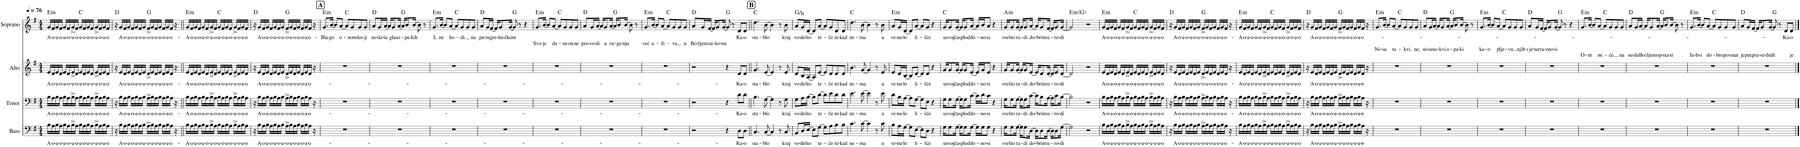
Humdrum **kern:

**kern	**text	**kern	**text	**kern	**text	**kern	**text	**text	**text	**text	**harte
*part4	*part4	*part3	*part3	*part2	*part2	*part1	*part1	*part1	*part1	*part1	*part1
*staff4	*staff4	*staff3	*staff3	*staff2	*staff2	*staff1	*staff1	*staff1	*staff1	*staff1	*
*I"Bass	*	*I"Tenor	*	*I"Alto	*	*I"Soprano	*	*	*	*	*
*I'B.	*	*I'T.	*	*I'A.	*	*I'S.	*	*	*	*	*
*clefF4	*	*clefF4	*	*clefG2	*	*clefG2	*	*	*	*	*
*k[f#]	*	*k[f#]	*	*k[f#]	*	*k[f#]	*	*	*	*	*
*M4/4	*	*M4/4	*	*M4/4	*	*M4/4	*	*	*	*	*
*MM76	*	*MM76	*	*MM76	*	*MM76	*	*	*	*	*
=1	=1	=1	=1	=1	=1	=1	=1	=1	=1	=1	=1
!	!LO:LY:b	!	!LO:LY:b	!	!LO:LY:b	!	!LO:LY:b	!	!	!	!LO:H:kt=m
16B\LL	A-	16B\LL	A-	16e/LL	A-	16g/LL	A-	.	.	.	E:min
!	!LO:LY:b	!	!LO:LY:b	!	!LO:LY:b	!	!LO:LY:b	!	!	!	!
16A\	-o-	16A\	-o-	16d/	-o-	16f#/	-o-	.	.	.	.
!	!LO:LY:b	!	!LO:LY:b	!	!LO:LY:b	!	!LO:LY:b	!	!	!	!
16B\	-a-	16B\	-a-	16e/	-a-	16g/	-a-	.	.	.	.
!	!LO:LY:b	!	!LO:LY:b	!	!LO:LY:b	!	!LO:LY:b	!	!	!	!
16A\JJ	-o-	16A\JJ	-o-	16d/JJ	-o-	16f#/JJ	-o-	.	.	.	.
!	!LO:LY:b	!	!LO:LY:b	!	!LO:LY:b	!	!LO:LY:b	!	!	!	!
16B\LL	-a-	16B\LL	-a-	16e/LL	-a-	16g/LL	-a-	.	.	.	.
!	!LO:LY:b	!	!LO:LY:b	!	!LO:LY:b	!	!LO:LY:b	!	!	!	!
16A\	-o-	16A\	-o-	16d/	-o-	16f#/	-o-	.	.	.	.
!	!LO:LY:b	!	!LO:LY:b	!	!LO:LY:b	!	!LO:LY:b	!	!	!	!
16B^\	-a-	16B^\	-a-	16e^/	-a-	16g^/	-a-	.	.	.	.
!	!LO:LY:b	!	!LO:LY:b	!	!LO:LY:b	!	!LO:LY:b	!	!	!	!
16A\JJ	-o-	16A\JJ	-o-	16d/JJ	-o-	16f#/JJ	-o-	.	.	.	.
!	!LO:LY:b	!	!LO:LY:b	!	!LO:LY:b	!	!LO:LY:b	!	!	!	!
16B\LL	-a-	16B\LL	-a-	16e/LL	-a-	16g/LL	-a-	.	.	.	C:maj
!	!LO:LY:b	!	!LO:LY:b	!	!LO:LY:b	!	!LO:LY:b	!	!	!	!
16A\	-o-	16A\	-o-	16d/	-o-	16f#/	-o-	.	.	.	.
!	!LO:LY:b	!	!LO:LY:b	!	!LO:LY:b	!	!LO:LY:b	!	!	!	!
16B\	-a-	16B\	-a-	16e/	-a-	16g/	-a-	.	.	.	.
!	!LO:LY:b	!	!LO:LY:b	!	!LO:LY:b	!	!LO:LY:b	!	!	!	!
16A\JJ	-o-	16A\JJ	-o-	16d/JJ	-o-	16f#/JJ	-o-	.	.	.	.
!	!LO:LY:b	!	!LO:LY:b	!	!LO:LY:b	!	!LO:LY:b	!	!	!	!
16B^\LL	-a-	16B^\LL	-a-	16e^/LL	-a-	16g^/LL	-a-	.	.	.	.
!	!LO:LY:b	!	!LO:LY:b	!	!LO:LY:b	!	!LO:LY:b	!	!	!	!
16A\	-o-	16A\	-o-	16d/	-o-	16f#/	-o-	.	.	.	.
!	!LO:LY:b	!	!LO:LY:b	!	!LO:LY:b	!	!LO:LY:b	!	!	!	!
16B\	-a-	16B\	-a-	16e/	-a-	16g/	-a-	.	.	.	.
!	!LO:LY:b	!	!LO:LY:b	!	!LO:LY:b	!	!LO:LY:b	!	!	!	!
16A\JJ	-o	16A\JJ	-o	16d/JJ	-o	16f#/JJ	-o	.	.	.	.
=2	=2	=2	=2	=2	=2	=2	=2	=2	=2	=2	=2
16r	.	16r	.	16r	.	16r	.	.	.	.	D:maj
!	!LO:LY:b	!	!LO:LY:b	!	!LO:LY:b	!	!LO:LY:b	!	!	!	!
16B\LL	A-	16B\LL	A-	16e/LL	A-	16g/LL	A-	.	.	.	.
!	!LO:LY:b	!	!LO:LY:b	!	!LO:LY:b	!	!LO:LY:b	!	!	!	!
16A\	-o-	16A\	-o-	16d/	-o-	16f#/	-o-	.	.	.	.
!	!LO:LY:b	!	!LO:LY:b	!	!LO:LY:b	!	!LO:LY:b	!	!	!	!
16B\JJ	-a-	16B\JJ	-a-	16e/JJ	-a-	16g/JJ	-a-	.	.	.	.
!	!LO:LY:b	!	!LO:LY:b	!	!LO:LY:b	!	!LO:LY:b	!	!	!	!
16A\LL	-o-	16A\LL	-o-	16d/LL	-o-	16f#/LL	-o-	.	.	.	.
!	!LO:LY:b	!	!LO:LY:b	!	!LO:LY:b	!	!LO:LY:b	!	!	!	!
16B\	-a-	16B\	-a-	16e/	-a-	16g/	-a-	.	.	.	.
!	!LO:LY:b	!	!LO:LY:b	!	!LO:LY:b	!	!LO:LY:b	!	!	!	!
16A\	-o-	16A\	-o-	16d/	-o-	16f#/	-o-	.	.	.	.
!	!LO:LY:b	!	!LO:LY:b	!	!LO:LY:b	!	!LO:LY:b	!	!	!	!
16B\JJ	-a-	16B\JJ	-a-	16e/JJ	-a-	16g/JJ	-a-	.	.	.	.
!	!LO:LY:b	!	!LO:LY:b	!	!LO:LY:b	!	!LO:LY:b	!	!	!	!
16A^\LL	-o-	16A^\LL	-o-	16d^/LL	-o-	16f#^/LL	-o-	.	.	.	G:maj
!	!LO:LY:b	!	!LO:LY:b	!	!LO:LY:b	!	!LO:LY:b	!	!	!	!
16B\	-a-	16B\	-a-	16e/	-a-	16g/	-a-	.	.	.	.
!	!LO:LY:b	!	!LO:LY:b	!	!LO:LY:b	!	!LO:LY:b	!	!	!	!
16A\	-o-	16A\	-o-	16d/	-o-	16f#/	-o-	.	.	.	.
!	!LO:LY:b	!	!LO:LY:b	!	!LO:LY:b	!	!LO:LY:b	!	!	!	!
16B\JJ	-a-	16B\JJ	-a-	16e/JJ	-a-	16g/JJ	-a-	.	.	.	.
!	!LO:LY:b	!	!LO:LY:b	!	!LO:LY:b	!	!LO:LY:b	!	!	!	!
16A\LL	-o-	16A\LL	-o-	16d/LL	-o-	16f#/LL	-o-	.	.	.	.
!	!LO:LY:b	!	!LO:LY:b	!	!LO:LY:b	!	!LO:LY:b	!	!	!	!
16B\	-a-	16B\	-a-	16e/	-a-	16g/	-a-	.	.	.	.
!	!LO:LY:b	!	!LO:LY:b	!	!LO:LY:b	!	!LO:LY:b	!	!	!	!
16A\JJ	-o-	16A\JJ	-o-	16d/JJ	-o-	16f#/JJ	-o-	.	.	.	.
16r	.	16r	.	16r	.	16r	.	.	.	.	.
=3||	=3||	=3||	=3||	=3||	=3||	=3||	=3||	=3||	=3||	=3||	=3||
!	!LO:LY:b	!	!LO:LY:b	!	!LO:LY:b	!	!LO:LY:b	!	!	!	!LO:H:kt=m
16B\LL	A-	16B\LL	A-	16e/LL	A-	16g/LL	A-	.	.	.	E:min
!	!LO:LY:b	!	!LO:LY:b	!	!LO:LY:b	!	!LO:LY:b	!	!	!	!
16A\	-o-	16A\	-o-	16d/	-o-	16f#/	-o-	.	.	.	.
!	!LO:LY:b	!	!LO:LY:b	!	!LO:LY:b	!	!LO:LY:b	!	!	!	!
16B\	-a-	16B\	-a-	16e/	-a-	16g/	-a-	.	.	.	.
!	!LO:LY:b	!	!LO:LY:b	!	!LO:LY:b	!	!LO:LY:b	!	!	!	!
16A\JJ	-o-	16A\JJ	-o-	16d/JJ	-o-	16f#/JJ	-o-	.	.	.	.
!	!LO:LY:b	!	!LO:LY:b	!	!LO:LY:b	!	!LO:LY:b	!	!	!	!
16B\LL	-a-	16B\LL	-a-	16e/LL	-a-	16g/LL	-a-	.	.	.	.
!	!LO:LY:b	!	!LO:LY:b	!	!LO:LY:b	!	!LO:LY:b	!	!	!	!
16A\	-o-	16A\	-o-	16d/	-o-	16f#/	-o-	.	.	.	.
!	!LO:LY:b	!	!LO:LY:b	!	!LO:LY:b	!	!LO:LY:b	!	!	!	!
16B^\	-a-	16B^\	-a-	16e^/	-a-	16g^/	-a-	.	.	.	.
!	!LO:LY:b	!	!LO:LY:b	!	!LO:LY:b	!	!LO:LY:b	!	!	!	!
16A\JJ	-o-	16A\JJ	-o-	16d/JJ	-o-	16f#/JJ	-o-	.	.	.	.
!	!LO:LY:b	!	!LO:LY:b	!	!LO:LY:b	!	!LO:LY:b	!	!	!	!
16B\LL	-a-	16B\LL	-a-	16e/LL	-a-	16g/LL	-a-	.	.	.	C:maj
!	!LO:LY:b	!	!LO:LY:b	!	!LO:LY:b	!	!LO:LY:b	!	!	!	!
16A\	-o-	16A\	-o-	16d/	-o-	16f#/	-o-	.	.	.	.
!	!LO:LY:b	!	!LO:LY:b	!	!LO:LY:b	!	!LO:LY:b	!	!	!	!
16B\	-a-	16B\	-a-	16e/	-a-	16g/	-a-	.	.	.	.
!	!LO:LY:b	!	!LO:LY:b	!	!LO:LY:b	!	!LO:LY:b	!	!	!	!
16A\JJ	-o-	16A\JJ	-o-	16d/JJ	-o-	16f#/JJ	-o-	.	.	.	.
!	!LO:LY:b	!	!LO:LY:b	!	!LO:LY:b	!	!LO:LY:b	!	!	!	!
16B^\LL	-a-	16B^\LL	-a-	16e^/LL	-a-	16g^/LL	-a-	.	.	.	.
!	!LO:LY:b	!	!LO:LY:b	!	!LO:LY:b	!	!LO:LY:b	!	!	!	!
16A\	-o-	16A\	-o-	16d/	-o-	16f#/	-o-	.	.	.	.
!	!LO:LY:b	!	!LO:LY:b	!	!LO:LY:b	!	!LO:LY:b	!	!	!	!
16B\	-a-	16B\	-a-	16e/	-a-	16g/	-a-	.	.	.	.
!	!LO:LY:b	!	!LO:LY:b	!	!LO:LY:b	!	!LO:LY:b	!	!	!	!
16A\JJ	-o	16A\JJ	-o	16d/JJ	-o	16f#/JJ	-o	.	.	.	.
=4	=4	=4	=4	=4	=4	=4	=4	=4	=4	=4	=4
16r	.	16r	.	16r	.	16r	.	.	.	.	D:maj
!	!LO:LY:b	!	!LO:LY:b	!	!LO:LY:b	!	!LO:LY:b	!	!	!	!
16B\LL	A-	16B\LL	A-	16e/LL	A-	16g/LL	A-	.	.	.	.
!	!LO:LY:b	!	!LO:LY:b	!	!LO:LY:b	!	!LO:LY:b	!	!	!	!
16A\	-o-	16A\	-o-	16d/	-o-	16f#/	-o-	.	.	.	.
!	!LO:LY:b	!	!LO:LY:b	!	!LO:LY:b	!	!LO:LY:b	!	!	!	!
16B\JJ	-a-	16B\JJ	-a-	16e/JJ	-a-	16g/JJ	-a-	.	.	.	.
!	!LO:LY:b	!	!LO:LY:b	!	!LO:LY:b	!	!LO:LY:b	!	!	!	!
16A\LL	-o-	16A\LL	-o-	16d/LL	-o-	16f#/LL	-o-	.	.	.	.
!	!LO:LY:b	!	!LO:LY:b	!	!LO:LY:b	!	!LO:LY:b	!	!	!	!
16B\	-a-	16B\	-a-	16e/	-a-	16g/	-a-	.	.	.	.
!	!LO:LY:b	!	!LO:LY:b	!	!LO:LY:b	!	!LO:LY:b	!	!	!	!
16A\	-o-	16A\	-o-	16d/	-o-	16f#/	-o-	.	.	.	.
!	!LO:LY:b	!	!LO:LY:b	!	!LO:LY:b	!	!LO:LY:b	!	!	!	!
16B\JJ	-a-	16B\JJ	-a-	16e/JJ	-a-	16g/JJ	-a-	.	.	.	.
!	!LO:LY:b	!	!LO:LY:b	!	!LO:LY:b	!	!LO:LY:b	!	!	!	!
16A^\LL	-o-	16A^\LL	-o-	16d^/LL	-o-	16f#^/LL	-o-	.	.	.	G:maj
!	!LO:LY:b	!	!LO:LY:b	!	!LO:LY:b	!	!LO:LY:b	!	!	!	!
16B\	-a-	16B\	-a-	16e/	-a-	16g/	-a-	.	.	.	.
!	!LO:LY:b	!	!LO:LY:b	!	!LO:LY:b	!	!LO:LY:b	!	!	!	!
16A\	-o-	16A\	-o-	16d/	-o-	16f#/	-o-	.	.	.	.
!	!LO:LY:b	!	!LO:LY:b	!	!LO:LY:b	!	!LO:LY:b	!	!	!	!
16B\JJ	-a-	16B\JJ	-a-	16e/JJ	-a-	16g/JJ	-a-	.	.	.	.
!	!LO:LY:b	!	!LO:LY:b	!	!LO:LY:b	!	!LO:LY:b	!	!	!	!
16A\LL	-o-	16A\LL	-o-	16d/LL	-o-	16f#/LL	-o-	.	.	.	.
!	!LO:LY:b	!	!LO:LY:b	!	!LO:LY:b	!	!LO:LY:b	!	!	!	!
16B\	-a-	16B\	-a-	16e/	-a-	16g/	-a-	.	.	.	.
!	!LO:LY:b	!	!LO:LY:b	!	!LO:LY:b	!	!LO:LY:b	!	!	!	!
16A\JJ	-o-	16A\JJ	-o-	16d/JJ	-o-	16f#/JJ	-o-	.	.	.	.
16r	.	16r	.	16r	.	16r	.	.	.	.	.
!!LO:REH:place=s1:a:B:cj:fs=14:t=A
=5	=5	=5	=5	=5	=5	=5	=5	=5	=5	=5	=5
!	!	!	!	!	!	!	!LO:LY:b	!	!	!	!LO:H:kt=m
1r	.	1r	.	1r	.	8.g/L	Bla-	.	.	.	E:min
!	!	!	!	!	!	!	!LO:LY:b	!	!	!	!
.	.	.	.	.	.	[16b/Jk	-go	.	.	.	.
.	.	.	.	.	.	8b/L]	.	.	.	.	.
!	!	!	!	!	!	!	!LO:LY:b	!	!	!	!
.	.	.	.	.	.	[8a/J	o-	.	.	.	.
.	.	.	.	.	.	8a/L]	.	.	.	.	C:maj
!	!	!	!	!	!	!	!LO:LY:b	!	!	!	!
.	.	.	.	.	.	8g/	-nom	.	.	.	.
!	!	!	!	!	!	!	!LO:LY:b	!	!	!	!
.	.	.	.	.	.	8g/	ko-	.	.	.	.
!	!	!	!	!	!	!	!LO:LY:b	!	!	!	!
.	.	.	.	.	.	8g/J	-ji	.	.	.	.
=6	=6	=6	=6	=6	=6	=6	=6	=6	=6	=6	=6
!	!	!	!	!	!	!	!LO:LY:b	!	!	!	!
1r	.	1r	.	1r	.	8a/L	ne	.	.	.	D:maj
!	!	!	!	!	!	!	!LO:LY:b	!	!	!	!
.	.	.	.	.	.	16g/L	sla-	.	.	.	.
!	!	!	!	!	!	!	!LO:LY:b	!	!	!	!
.	.	.	.	.	.	[16a/JJ	-ša	.	.	.	.
.	.	.	.	.	.	16a/KL]	.	.	.	.	.
!	!	!	!	!	!	!	!LO:LY:b	!	!	!	!
.	.	.	.	.	.	8g/	glas	.	.	.	.
!	!	!	!	!	!	!	!LO:LY:b	!	!	!	!
.	.	.	.	.	.	[16a/Jk	o-	.	.	.	.
.	.	.	.	.	.	16a/KL]	.	.	.	.	G:maj
!	!	!	!	!	!	!	!LO:LY:b	!	!	!	!
.	.	.	.	.	.	8b/	-pa-	.	.	.	.
!	!	!	!	!	!	!	!LO:LY:b	!	!	!	!
.	.	.	.	.	.	[16b/Jk	-kih	.	.	.	.
.	.	.	.	.	.	8b\]	.	.	.	.	.
.	.	.	.	.	.	8r	.	.	.	.	.
=7	=7	=7	=7	=7	=7	=7	=7	=7	=7	=7	=7
!	!	!	!	!	!	!	!LO:LY:b	!	!	!	!LO:H:kt=m
1r	.	1r	.	1r	.	8.g/L	I,	.	.	.	E:min
!	!	!	!	!	!	!	!LO:LY:b	!	!	!	!
.	.	.	.	.	.	[16b/Jk	ne	.	.	.	.
.	.	.	.	.	.	8b/L]	.	.	.	.	.
!	!	!	!	!	!	!	!LO:LY:b	!	!	!	!
.	.	.	.	.	.	[8a/J	ho-	.	.	.	.
.	.	.	.	.	.	8a/L]	.	.	.	.	C:maj
!	!	!	!	!	!	!	!LO:LY:b	!	!	!	!
.	.	.	.	.	.	8g/	-di	.	.	.	.
.	.	.	.	.	.	8g/	.	.	.	.	.
!	!	!	!	!	!	!	!LO:LY:b	!	!	!	!
.	.	.	.	.	.	8g/J	na	.	.	.	.
=8	=8	=8	=8	=8	=8	=8	=8	=8	=8	=8	=8
!	!	!	!	!	!	!	!LO:LY:b	!	!	!	!
1r	.	1r	.	1r	.	8a/L	pu-	.	.	.	D:maj
!	!	!	!	!	!	!	!LO:LY:b	!	!	!	!
.	.	.	.	.	.	16g/L	-tu	.	.	.	.
!	!	!	!	!	!	!	!LO:LY:b	!	!	!	!
.	.	.	.	.	.	[16f#/JJ	gre-	.	.	.	.
.	.	.	.	.	.	16f#/KL]	.	.	.	.	.
!	!	!	!	!	!	!	!LO:LY:b	!	!	!	!
.	.	.	.	.	.	8g/	-šni-	.	.	.	.
!	!	!	!	!	!	!	!LO:LY:b	!	!	!	!
.	.	.	.	.	.	[16g/Jk	-čkom	.	.	.	.
.	.	.	.	.	.	8g/]	.	.	.	.	G:maj
.	.	.	.	.	.	8r	.	.	.	.	.
.	.	.	.	.	.	4r	.	.	.	.	.
=9	=9	=9	=9	=9	=9	=9	=9	=9	=9	=9	=9
!	!	!	!	!	!	!	!	!LO:LY:b	!	!	!LO:H:kt=m
1r	.	1r	.	1r	.	8.g/L	.	Svo-	.	.	E:min
!	!	!	!	!	!	!	!	!LO:LY:b	!	!	!
.	.	.	.	.	.	[16b/Jk	.	-je	.	.	.
.	.	.	.	.	.	8b/L]	.	.	.	.	.
!	!	!	!	!	!	!	!	!LO:LY:b	!	!	!
.	.	.	.	.	.	[8a/J	.	da-	.	.	.
.	.	.	.	.	.	8a/L]	.	.	.	.	C:maj
!	!	!	!	!	!	!	!	!LO:LY:b	!	!	!
.	.	.	.	.	.	8g/	.	-ne	.	.	.
!	!	!	!	!	!	!	!	!LO:LY:b	!	!	!
.	.	.	.	.	.	8g/	.	on	.	.	.
!	!	!	!	!	!	!	!	!LO:LY:b	!	!	!
.	.	.	.	.	.	8g/J	.	ne	.	.	.
=10	=10	=10	=10	=10	=10	=10	=10	=10	=10	=10	=10
!	!	!	!	!	!	!	!	!LO:LY:b	!	!	!
1r	.	1r	.	1r	.	8a/L	.	pro-	.	.	D:maj
!	!	!	!	!	!	!	!	!LO:LY:b	!	!	!
.	.	.	.	.	.	16g/L	.	-vo-	.	.	.
!	!	!	!	!	!	!	!	!LO:LY:b	!	!	!
.	.	.	.	.	.	[16a/JJ	.	-di	.	.	.
.	.	.	.	.	.	16a/KL]	.	.	.	.	.
!	!	!	!	!	!	!	!	!LO:LY:b	!	!	!
.	.	.	.	.	.	8g/	.	u	.	.	.
!	!	!	!	!	!	!	!	!LO:LY:b	!	!	!
.	.	.	.	.	.	[16a/Jk	.	ru-	.	.	.
.	.	.	.	.	.	16a/KL]	.	.	.	.	G:maj
!	!	!	!	!	!	!	!	!LO:LY:b	!	!	!
.	.	.	.	.	.	8b/	.	-ga-	.	.	.
!	!	!	!	!	!	!	!	!LO:LY:b	!	!	!
.	.	.	.	.	.	[16b/Jk	.	-nju	.	.	.
.	.	.	.	.	.	8b\]	.	.	.	.	.
.	.	.	.	.	.	8r	.	.	.	.	.
=11	=11	=11	=11	=11	=11	=11	=11	=11	=11	=11	=11
!	!	!	!	!	!	!	!	!LO:LY:b	!	!	!LO:H:kt=m
1r	.	1r	.	1r	.	8.g/L	.	već	.	.	E:min
!	!	!	!	!	!	!	!	!LO:LY:b	!	!	!
.	.	.	.	.	.	[16b/Jk	.	u-	.	.	.
.	.	.	.	.	.	8b/L]	.	.	.	.	.
!	!	!	!	!	!	!	!	!LO:LY:b	!	!	!
.	.	.	.	.	.	[8a/J	.	-ži-	.	.	.
.	.	.	.	.	.	8a/L]	.	.	.	.	C:maj
!	!	!	!	!	!	!	!	!LO:LY:b	!	!	!
.	.	.	.	.	.	8g/	.	-va	.	.	.
.	.	.	.	.	.	8g/	.	.	.	.	.
!	!	!	!	!	!	!	!	!LO:LY:b	!	!	!
.	.	.	.	.	.	8g/J	.	u	.	.	.
=12	=12	=12	=12	=12	=12	=12	=12	=12	=12	=12	=12
!	!	!	!	!	!	!	!	!LO:LY:b	!	!	!
2r	.	2r	.	2r	.	8a/L	.	Bo-	.	.	D:maj
!	!	!	!	!	!	!	!	!LO:LY:b	!	!	!
.	.	.	.	.	.	16g/L	.	-žjem	.	.	.
!	!	!	!	!	!	!	!	!LO:LY:b	!	!	!
.	.	.	.	.	.	[16f#/JJ	.	za-	.	.	.
.	.	.	.	.	.	16f#/KL]	.	.	.	.	.
!	!	!	!	!	!	!	!	!LO:LY:b	!	!	!
.	.	.	.	.	.	8g/	.	-ko-	.	.	.
!	!	!	!	!	!	!	!	!LO:LY:b	!	!	!
.	.	.	.	.	.	[16g/Jk	.	-nu	.	.	.
4r	.	4r	.	4r	.	8g/]	.	.	.	.	G:maj
.	.	.	.	.	.	8r	.	.	.	.	.
!	!LO:LY:b	!	!LO:LY:b	!	!LO:LY:b	!	!LO:LY:b	!	!	!	!
8D\L	Ka-	8d\L	Ka-	8d/L	Ka-	8d/L	Ka-	.	.	.	.
!	!LO:LY:b	!	!LO:LY:b	!	!LO:LY:b	!	!LO:LY:b	!	!	!	!
8D\J	-o	8d\J	-o	8d/J	-o	8d/J	-o	.	.	.	.
!!LO:REH:place=s1:a:B:cj:fs=14:t=B
=13||	=13||	=13||	=13||	=13||	=13||	=13||	=13||	=13||	=13||	=13||	=13||
!	!LO:LY:b	!	!LO:LY:b	!	!LO:LY:b	!	!LO:LY:b	!	!	!	!
4.C/	sta-	4.B\	sta-	4.g/	sta-	4.dd\	sta-	.	.	.	C:maj
!	!LO:LY:b	!	!LO:LY:b	!	!LO:LY:b	!	!LO:LY:b	!	!	!	!
[8C/	-blo	[8G\	-blo	[8e/	-blo	[8b\	-blo	.	.	.	.
4C/]	.	4G\]	.	4e/]	.	4b\]	.	.	.	.	.
8r	.	8r	.	8r	.	8r	.	.	.	.	.
!	!LO:LY:b	!	!LO:LY:b	!	!LO:LY:b	!	!LO:LY:b	!	!	!	!
8C/	kraj	8G\	kraj	8e/	kraj	8b\	kraj	.	.	.	.
=14	=14	=14	=14	=14	=14	=14	=14	=14	=14	=14	=14
!	!LO:LY:b	!	!LO:LY:b	!	!LO:LY:b	!	!LO:LY:b	!	!	!	!
8BB/L	vo-	8G\L	vo-	8d/L	vo-	8a/L	vo-	.	.	.	G:maj/3
!	!LO:LY:b	!	!LO:LY:b	!	!LO:LY:b	!	!LO:LY:b	!	!	!	!
16D/L	-de	16A\L	-de	16B/L	-de	16g/L	-de	.	.	.	.
!	!LO:LY:b	!	!LO:LY:b	!	!LO:LY:b	!	!LO:LY:b	!	!	!	!
[16E/JJ	što	[16B\JJ	što	[16A/JJ	što	[16d/JJ	što	.	.	.	.
8E\L]	.	8B\L]	.	8A/L]	.	8d/L]	.	.	.	.	.
!	!LO:LY:b	!	!LO:LY:b	!	!LO:LY:b	!	!LO:LY:b	!	!	!	!
[8G\J	te-	[8d\J	te-	[8e/J	te-	[8a/J	te-	.	.	.	.
8G\L]	.	8d\L]	.	8e/L]	.	8a/L]	.	.	.	.	.
!	!LO:LY:b	!	!LO:LY:b	!	!LO:LY:b	!	!LO:LY:b	!	!	!	!
8A\	-če	8e\	-če	8d/	-če	8g/	-če	.	.	.	.
!	!LO:LY:b	!	!LO:LY:b	!	!LO:LY:b	!	!LO:LY:b	!	!	!	!
8B\	ni-	8d\	ni-	8d/	ni-	8d/	ni-	.	.	.	.
!	!LO:LY:b	!	!LO:LY:b	!	!LO:LY:b	!	!LO:LY:b	!	!	!	!
8B\J	-kad	8d\J	-kad	8d/J	-kad	8d/J	-kad	.	.	.	.
=15	=15	=15	=15	=15	=15	=15	=15	=15	=15	=15	=15
!	!LO:LY:b	!	!LO:LY:b	!	!LO:LY:b	!	!LO:LY:b	!	!	!	!
4.c\	ne-	4.e\	ne-	4.b\	ne-	4.dd\	ne-	.	.	.	C:maj
!	!LO:LY:b	!	!LO:LY:b	!	!LO:LY:b	!	!LO:LY:b	!	!	!	!
[8c\	-ma	[8e\	-ma	[8g/	-ma	[8b\	-ma	.	.	.	.
4c\]	.	4e\]	.	4g/]	.	4b\]	.	.	.	.	.
8r	.	8r	.	8r	.	8r	.	.	.	.	.
!	!LO:LY:b	!	!LO:LY:b	!	!LO:LY:b	!	!LO:LY:b	!	!	!	!
8c\	u	8e\	u	8e/	u	8b\	u	.	.	.	.
=16	=16	=16	=16	=16	=16	=16	=16	=16	=16	=16	=16
!	!LO:LY:b	!	!LO:LY:b	!	!LO:LY:b	!	!LO:LY:b	!	!	!	!LO:H:kt=m
8B\L	ve-	8d\L	ve-	8e/L	ve-	8a/L	ve-	.	.	.	E:min
!	!LO:LY:b	!	!LO:LY:b	!	!LO:LY:b	!	!LO:LY:b	!	!	!	!
16A\L	-nu-	16B\L	-nu-	16d/L	-nu-	16g/L	-nu-	.	.	.	.
!	!LO:LY:b	!	!LO:LY:b	!	!LO:LY:b	!	!LO:LY:b	!	!	!	!
[16G\JJ	-lo	[16A\JJ	-lo	[16B/JJ	-lo	[16d/JJ	-lo	.	.	.	.
8G\L]	.	8A\L]	.	8B/L]	.	8d/L]	.	.	.	.	.
!	!LO:LY:b	!	!LO:LY:b	!	!LO:LY:b	!	!LO:LY:b	!	!	!	!
[8E\J	li-	[8G\J	li-	[8d/J	li-	[8a/J	li-	.	.	.	.
8E\L]	.	8G\L]	.	8d/L]	.	8a/L]	.	.	.	.	.
!	!LO:LY:b	!	!LO:LY:b	!	!LO:LY:b	!	!LO:LY:b	!	!	!	!
8D\J	-šće	8E\J	-šće	8d/J	-šće	8g/J	-šće	.	.	.	.
4r	.	4r	.	4r	.	4r	.	.	.	.	.
=17	=17	=17	=17	=17	=17	=17	=17	=17	=17	=17	=17
!	!LO:LY:b	!	!LO:LY:b	!	!LO:LY:b	!	!LO:LY:b	!	!	!	!
16G\KL	u	16G\KL	u	16g/KL	u	16g/KL	u	.	.	.	C:maj
!	!LO:LY:b	!	!LO:LY:b	!	!LO:LY:b	!	!LO:LY:b	!	!	!	!
8G\	svoj	8G\	svoj	8g/	svoj	8g/	svoj	.	.	.	.
!	!LO:LY:b	!	!LO:LY:b	!	!LO:LY:b	!	!LO:LY:b	!	!	!	!
[16G\Jk	čas	[16G\Jk	čas	[16g/Jk	čas	[16g/Jk	čas	.	.	.	.
16G\KL]	.	16G\KL]	.	16g/KL]	.	16g/KL]	.	.	.	.	.
!	!LO:LY:b	!	!LO:LY:b	!	!LO:LY:b	!	!LO:LY:b	!	!	!	!
8G\	plod	8G\	plod	8g/	plod	8g/	plod	.	.	.	.
!	!LO:LY:b	!	!LO:LY:b	!	!LO:LY:b	!	!LO:LY:b	!	!	!	!
[16G\Jk	do-	[16c\Jk	do-	[16e/Jk	do-	[16a/Jk	do-	.	.	.	.
16G\LL]	.	16c\LL]	.	16e/LL]	.	16a/LL]	.	.	.	.	.
!	!LO:LY:b	!	!LO:LY:b	!	!LO:LY:b	!	!LO:LY:b	!	!	!	!
16G\J	-no-	16d\J	-no-	16g/J	-no-	16b/J	-no-	.	.	.	.
!	!LO:LY:b	!	!LO:LY:b	!	!LO:LY:b	!	!LO:LY:b	!	!	!	!
8G\J	-si	8c\J	-si	8e/J	-si	8a/J	-si	.	.	.	.
4r	.	4r	.	4r	.	4r	.	.	.	.	.
=18	=18	=18	=18	=18	=18	=18	=18	=18	=18	=18	=18
!	!LO:LY:b	!	!LO:LY:b	!	!LO:LY:b	!	!LO:LY:b	!	!	!	!LO:H:kt=m
16G\KL	sve	16G\KL	sve	16g/KL	sve	16g/KL	sve	.	.	.	A:min
!	!LO:LY:b	!	!LO:LY:b	!	!LO:LY:b	!	!LO:LY:b	!	!	!	!
8G\	što	8G\	što	8g/	što	8g/	što	.	.	.	.
!	!LO:LY:b	!	!LO:LY:b	!	!LO:LY:b	!	!LO:LY:b	!	!	!	!
[16G\Jk	ra-	[16G\Jk	ra-	[16g/Jk	ra-	[16g/Jk	ra-	.	.	.	.
16G\KL]	.	16G\KL]	.	16g/KL]	.	16g/KL]	.	.	.	.	.
!	!LO:LY:b	!	!LO:LY:b	!	!LO:LY:b	!	!LO:LY:b	!	!	!	!
8G\	-di	8G\	-di	8g/	-di	8g/	-di	.	.	.	.
!	!LO:LY:b	!	!LO:LY:b	!	!LO:LY:b	!	!LO:LY:b	!	!	!	!
[16D\Jk	do-	[16c\Jk	do-	[16e/Jk	do-	[16a/Jk	do-	.	.	.	.
16D\KL]	.	16c\KL]	.	16e/KL]	.	16a/KL]	.	.	.	.	.
!	!LO:LY:b	!	!LO:LY:b	!	!LO:LY:b	!	!LO:LY:b	!	!	!	!
8D\	-brim	8B\	-brim	8d/	-brim	8g/	-brim	.	.	.	.
!	!LO:LY:b	!	!LO:LY:b	!	!LO:LY:b	!	!LO:LY:b	!	!	!	!
[16D\Jk	u-	[16A\Jk	u-	[16d/Jk	u-	[16f#/Jk	u-	.	.	.	.
16D\KL]	.	16A\KL]	.	16d/KL]	.	16f#/KL]	.	.	.	.	.
!	!LO:LY:b	!	!LO:LY:b	!	!LO:LY:b	!	!LO:LY:b	!	!	!	!
8D\	-ro-	8c\	-ro-	8e/	-ro-	8g/	-ro-	.	.	.	.
!	!LO:LY:b	!	!LO:LY:b	!	!LO:LY:b	!	!LO:LY:b	!	!	!	!
[16G\Jk	-di	[16B\Jk	-di	[16d/Jk	-di	[16g/Jk	-di	.	.	.	.
=19	=19	=19	=19	=19	=19	=19	=19	=19	=19	=19	=19
!	!	!	!	!	!	!	!	!	!	!	!LO:H:kt=m
*	*	*	*	*	*	*^	*	*	*	*	*
2G\]	.	2B\]	.	2d/]	.	2g/]	4ryy	.	.	.	.	E:min
.	.	.	.	.	.	.	2.ryy	.	.	.	.	G:maj
2r	.	2r	.	2r	.	2r	.	.	.	.	.	.
=20	=20	=20	=20	=20	=20	=20	=20	=20	=20	=20	=20	=20
!	!LO:LY:b	!	!LO:LY:b	!	!LO:LY:b	!	!	!LO:LY:b	!	!	!	!LO:H:kt=m
*	*	*	*	*	*	*v	*v	*	*	*	*	*
16B\LL	A-	16B\LL	A-	16e/LL	A-	16g/LL	A-	.	.	.	E:min
!	!LO:LY:b	!	!LO:LY:b	!	!LO:LY:b	!	!LO:LY:b	!	!	!	!
16A\	-o-	16A\	-o-	16d/	-o-	16f#/	-o-	.	.	.	.
!	!LO:LY:b	!	!LO:LY:b	!	!LO:LY:b	!	!LO:LY:b	!	!	!	!
16B\	-a-	16B\	-a-	16e/	-a-	16g/	-a-	.	.	.	.
!	!LO:LY:b	!	!LO:LY:b	!	!LO:LY:b	!	!LO:LY:b	!	!	!	!
16A\JJ	-o-	16A\JJ	-o-	16d/JJ	-o-	16f#/JJ	-o-	.	.	.	.
!	!LO:LY:b	!	!LO:LY:b	!	!LO:LY:b	!	!LO:LY:b	!	!	!	!
16B\LL	-a-	16B\LL	-a-	16e/LL	-a-	16g/LL	-a-	.	.	.	.
!	!LO:LY:b	!	!LO:LY:b	!	!LO:LY:b	!	!LO:LY:b	!	!	!	!
16A\	-o-	16A\	-o-	16d/	-o-	16f#/	-o-	.	.	.	.
!	!LO:LY:b	!	!LO:LY:b	!	!LO:LY:b	!	!LO:LY:b	!	!	!	!
16B^\	-a-	16B^\	-a-	16e^/	-a-	16g^/	-a-	.	.	.	.
!	!LO:LY:b	!	!LO:LY:b	!	!LO:LY:b	!	!LO:LY:b	!	!	!	!
16A\JJ	-o-	16A\JJ	-o-	16d/JJ	-o-	16f#/JJ	-o-	.	.	.	.
!	!LO:LY:b	!	!LO:LY:b	!	!LO:LY:b	!	!LO:LY:b	!	!	!	!
16B\LL	-a-	16B\LL	-a-	16e/LL	-a-	16g/LL	-a-	.	.	.	C:maj
!	!LO:LY:b	!	!LO:LY:b	!	!LO:LY:b	!	!LO:LY:b	!	!	!	!
16A\	-o-	16A\	-o-	16d/	-o-	16f#/	-o-	.	.	.	.
!	!LO:LY:b	!	!LO:LY:b	!	!LO:LY:b	!	!LO:LY:b	!	!	!	!
16B\	-a-	16B\	-a-	16e/	-a-	16g/	-a-	.	.	.	.
!	!LO:LY:b	!	!LO:LY:b	!	!LO:LY:b	!	!LO:LY:b	!	!	!	!
16A\JJ	-o-	16A\JJ	-o-	16d/JJ	-o-	16f#/JJ	-o-	.	.	.	.
!	!LO:LY:b	!	!LO:LY:b	!	!LO:LY:b	!	!LO:LY:b	!	!	!	!
16B^\LL	-a-	16B^\LL	-a-	16e^/LL	-a-	16g^/LL	-a-	.	.	.	.
!	!LO:LY:b	!	!LO:LY:b	!	!LO:LY:b	!	!LO:LY:b	!	!	!	!
16A\	-o-	16A\	-o-	16d/	-o-	16f#/	-o-	.	.	.	.
!	!LO:LY:b	!	!LO:LY:b	!	!LO:LY:b	!	!LO:LY:b	!	!	!	!
16B\	-a-	16B\	-a-	16e/	-a-	16g/	-a-	.	.	.	.
!	!LO:LY:b	!	!LO:LY:b	!	!LO:LY:b	!	!LO:LY:b	!	!	!	!
16A\JJ	-o	16A\JJ	-o	16d/JJ	-o	16f#/JJ	-o	.	.	.	.
=21	=21	=21	=21	=21	=21	=21	=21	=21	=21	=21	=21
16r	.	16r	.	16r	.	16r	.	.	.	.	D:maj
!	!LO:LY:b	!	!LO:LY:b	!	!LO:LY:b	!	!LO:LY:b	!	!	!	!
16B\LL	A-	16B\LL	A-	16e/LL	A-	16g/LL	A-	.	.	.	.
!	!LO:LY:b	!	!LO:LY:b	!	!LO:LY:b	!	!LO:LY:b	!	!	!	!
16A\	-o-	16A\	-o-	16d/	-o-	16f#/	-o-	.	.	.	.
!	!LO:LY:b	!	!LO:LY:b	!	!LO:LY:b	!	!LO:LY:b	!	!	!	!
16B\JJ	-a-	16B\JJ	-a-	16e/JJ	-a-	16g/JJ	-a-	.	.	.	.
!	!LO:LY:b	!	!LO:LY:b	!	!LO:LY:b	!	!LO:LY:b	!	!	!	!
16A\LL	-o-	16A\LL	-o-	16d/LL	-o-	16f#/LL	-o-	.	.	.	.
!	!LO:LY:b	!	!LO:LY:b	!	!LO:LY:b	!	!LO:LY:b	!	!	!	!
16B\	-a-	16B\	-a-	16e/	-a-	16g/	-a-	.	.	.	.
!	!LO:LY:b	!	!LO:LY:b	!	!LO:LY:b	!	!LO:LY:b	!	!	!	!
16A\	-o-	16A\	-o-	16d/	-o-	16f#/	-o-	.	.	.	.
!	!LO:LY:b	!	!LO:LY:b	!	!LO:LY:b	!	!LO:LY:b	!	!	!	!
16B\JJ	-a-	16B\JJ	-a-	16e/JJ	-a-	16g/JJ	-a-	.	.	.	.
!	!LO:LY:b	!	!LO:LY:b	!	!LO:LY:b	!	!LO:LY:b	!	!	!	!
16A^\LL	-o-	16A^\LL	-o-	16d^/LL	-o-	16f#^/LL	-o-	.	.	.	G:maj
!	!LO:LY:b	!	!LO:LY:b	!	!LO:LY:b	!	!LO:LY:b	!	!	!	!
16B\	-a-	16B\	-a-	16e/	-a-	16g/	-a-	.	.	.	.
!	!LO:LY:b	!	!LO:LY:b	!	!LO:LY:b	!	!LO:LY:b	!	!	!	!
16A\	-o-	16A\	-o-	16d/	-o-	16f#/	-o-	.	.	.	.
!	!LO:LY:b	!	!LO:LY:b	!	!LO:LY:b	!	!LO:LY:b	!	!	!	!
16B\JJ	-a-	16B\JJ	-a-	16e/JJ	-a-	16g/JJ	-a-	.	.	.	.
!	!LO:LY:b	!	!LO:LY:b	!	!LO:LY:b	!	!LO:LY:b	!	!	!	!
16A\LL	-o-	16A\LL	-o-	16d/LL	-o-	16f#/LL	-o-	.	.	.	.
!	!LO:LY:b	!	!LO:LY:b	!	!LO:LY:b	!	!LO:LY:b	!	!	!	!
16B\	-a-	16B\	-a-	16e/	-a-	16g/	-a-	.	.	.	.
!	!LO:LY:b	!	!LO:LY:b	!	!LO:LY:b	!	!LO:LY:b	!	!	!	!
16A\JJ	-o-	16A\JJ	-o-	16d/JJ	-o-	16f#/JJ	-o-	.	.	.	.
16r	.	16r	.	16r	.	16r	.	.	.	.	.
=22	=22	=22	=22	=22	=22	=22	=22	=22	=22	=22	=22
!	!LO:LY:b	!	!LO:LY:b	!	!LO:LY:b	!	!LO:LY:b	!	!	!	!LO:H:kt=m
16B\LL	A-	16B\LL	A-	16e/LL	A-	16g/LL	A-	.	.	.	E:min
!	!LO:LY:b	!	!LO:LY:b	!	!LO:LY:b	!	!LO:LY:b	!	!	!	!
16A\	-o-	16A\	-o-	16d/	-o-	16f#/	-o-	.	.	.	.
!	!LO:LY:b	!	!LO:LY:b	!	!LO:LY:b	!	!LO:LY:b	!	!	!	!
16B\	-a-	16B\	-a-	16e/	-a-	16g/	-a-	.	.	.	.
!	!LO:LY:b	!	!LO:LY:b	!	!LO:LY:b	!	!LO:LY:b	!	!	!	!
16A\JJ	-o-	16A\JJ	-o-	16d/JJ	-o-	16f#/JJ	-o-	.	.	.	.
!	!LO:LY:b	!	!LO:LY:b	!	!LO:LY:b	!	!LO:LY:b	!	!	!	!
16B\LL	-a-	16B\LL	-a-	16e/LL	-a-	16g/LL	-a-	.	.	.	.
!	!LO:LY:b	!	!LO:LY:b	!	!LO:LY:b	!	!LO:LY:b	!	!	!	!
16A\	-o-	16A\	-o-	16d/	-o-	16f#/	-o-	.	.	.	.
!	!LO:LY:b	!	!LO:LY:b	!	!LO:LY:b	!	!LO:LY:b	!	!	!	!
16B^\	-a-	16B^\	-a-	16e^/	-a-	16g^/	-a-	.	.	.	.
!	!LO:LY:b	!	!LO:LY:b	!	!LO:LY:b	!	!LO:LY:b	!	!	!	!
16A\JJ	-o-	16A\JJ	-o-	16d/JJ	-o-	16f#/JJ	-o-	.	.	.	.
!	!LO:LY:b	!	!LO:LY:b	!	!LO:LY:b	!	!LO:LY:b	!	!	!	!
16B\LL	-a-	16B\LL	-a-	16e/LL	-a-	16g/LL	-a-	.	.	.	C:maj
!	!LO:LY:b	!	!LO:LY:b	!	!LO:LY:b	!	!LO:LY:b	!	!	!	!
16A\	-o-	16A\	-o-	16d/	-o-	16f#/	-o-	.	.	.	.
!	!LO:LY:b	!	!LO:LY:b	!	!LO:LY:b	!	!LO:LY:b	!	!	!	!
16B\	-a-	16B\	-a-	16e/	-a-	16g/	-a-	.	.	.	.
!	!LO:LY:b	!	!LO:LY:b	!	!LO:LY:b	!	!LO:LY:b	!	!	!	!
16A\JJ	-o-	16A\JJ	-o-	16d/JJ	-o-	16f#/JJ	-o-	.	.	.	.
!	!LO:LY:b	!	!LO:LY:b	!	!LO:LY:b	!	!LO:LY:b	!	!	!	!
16B^\LL	-a-	16B^\LL	-a-	16e^/LL	-a-	16g^/LL	-a-	.	.	.	.
!	!LO:LY:b	!	!LO:LY:b	!	!LO:LY:b	!	!LO:LY:b	!	!	!	!
16A\	-o-	16A\	-o-	16d/	-o-	16f#/	-o-	.	.	.	.
!	!LO:LY:b	!	!LO:LY:b	!	!LO:LY:b	!	!LO:LY:b	!	!	!	!
16B\	-a-	16B\	-a-	16e/	-a-	16g/	-a-	.	.	.	.
!	!LO:LY:b	!	!LO:LY:b	!	!LO:LY:b	!	!LO:LY:b	!	!	!	!
16A\JJ	-o	16A\JJ	-o	16d/JJ	-o	16f#/JJ	-o	.	.	.	.
=23	=23	=23	=23	=23	=23	=23	=23	=23	=23	=23	=23
16r	.	16r	.	16r	.	16r	.	.	.	.	D:maj
!	!LO:LY:b	!	!LO:LY:b	!	!LO:LY:b	!	!LO:LY:b	!	!	!	!
16B\LL	A-	16B\LL	A-	16e/LL	A-	16g/LL	A-	.	.	.	.
!	!LO:LY:b	!	!LO:LY:b	!	!LO:LY:b	!	!LO:LY:b	!	!	!	!
16A\	-o-	16A\	-o-	16d/	-o-	16f#/	-o-	.	.	.	.
!	!LO:LY:b	!	!LO:LY:b	!	!LO:LY:b	!	!LO:LY:b	!	!	!	!
16B\JJ	-a-	16B\JJ	-a-	16e/JJ	-a-	16g/JJ	-a-	.	.	.	.
!	!LO:LY:b	!	!LO:LY:b	!	!LO:LY:b	!	!LO:LY:b	!	!	!	!
16A\LL	-o-	16A\LL	-o-	16d/LL	-o-	16f#/LL	-o-	.	.	.	.
!	!LO:LY:b	!	!LO:LY:b	!	!LO:LY:b	!	!LO:LY:b	!	!	!	!
16B\	-a-	16B\	-a-	16e/	-a-	16g/	-a-	.	.	.	.
!	!LO:LY:b	!	!LO:LY:b	!	!LO:LY:b	!	!LO:LY:b	!	!	!	!
16A\	-o-	16A\	-o-	16d/	-o-	16f#/	-o-	.	.	.	.
!	!LO:LY:b	!	!LO:LY:b	!	!LO:LY:b	!	!LO:LY:b	!	!	!	!
16B\JJ	-a-	16B\JJ	-a-	16e/JJ	-a-	16g/JJ	-a-	.	.	.	.
!	!LO:LY:b	!	!LO:LY:b	!	!LO:LY:b	!	!LO:LY:b	!	!	!	!
16A^\LL	-o-	16A^\LL	-o-	16d^/LL	-o-	16f#^/LL	-o-	.	.	.	G:maj
!	!LO:LY:b	!	!LO:LY:b	!	!LO:LY:b	!	!LO:LY:b	!	!	!	!
16B\	-a-	16B\	-a-	16e/	-a-	16g/	-a-	.	.	.	.
!	!LO:LY:b	!	!LO:LY:b	!	!LO:LY:b	!	!LO:LY:b	!	!	!	!
16A\	-o-	16A\	-o-	16d/	-o-	16f#/	-o-	.	.	.	.
!	!LO:LY:b	!	!LO:LY:b	!	!LO:LY:b	!	!LO:LY:b	!	!	!	!
16B\JJ	-a-	16B\JJ	-a-	16e/JJ	-a-	16g/JJ	-a-	.	.	.	.
!	!LO:LY:b	!	!LO:LY:b	!	!LO:LY:b	!	!LO:LY:b	!	!	!	!
16A\LL	-o-	16A\LL	-o-	16d/LL	-o-	16f#/LL	-o-	.	.	.	.
!	!LO:LY:b	!	!LO:LY:b	!	!LO:LY:b	!	!LO:LY:b	!	!	!	!
16B\	-a-	16B\	-a-	16e/	-a-	16g/	-a-	.	.	.	.
!	!LO:LY:b	!	!LO:LY:b	!	!LO:LY:b	!	!LO:LY:b	!	!	!	!
16A\JJ	-o-	16A\JJ	-o-	16d/JJ	-o-	16f#/JJ	-o-	.	.	.	.
16r	.	16r	.	16r	.	16r	.	.	.	.	.
=24	=24	=24	=24	=24	=24	=24	=24	=24	=24	=24	=24
!	!	!	!	!	!	!	!	!	!LO:LY:b	!	!LO:H:kt=m
1r	.	1r	.	1r	.	8.g/L	.	.	Ni-	.	E:min
!	!	!	!	!	!	!	!	!	!LO:LY:b	!	!
.	.	.	.	.	.	[16b/Jk	.	.	-su	.	.
.	.	.	.	.	.	8b/L]	.	.	.	.	.
!	!	!	!	!	!	!	!	!	!LO:LY:b	!	!
.	.	.	.	.	.	[8a/J	.	.	ta-	.	.
.	.	.	.	.	.	8a/L]	.	.	.	.	C:maj
!	!	!	!	!	!	!	!	!	!LO:LY:b	!	!
.	.	.	.	.	.	8g/	.	.	-kvi,	.	.
.	.	.	.	.	.	8g/	.	.	.	.	.
!	!	!	!	!	!	!	!	!	!LO:LY:b	!	!
.	.	.	.	.	.	8g/J	.	.	ne,	.	.
=25	=25	=25	=25	=25	=25	=25	=25	=25	=25	=25	=25
!	!	!	!	!	!	!	!	!	!LO:LY:b	!	!
1r	.	1r	.	1r	.	8a/L	.	.	ni-	.	D:maj
!	!	!	!	!	!	!	!	!	!LO:LY:b	!	!
.	.	.	.	.	.	16g/L	.	.	-su	.	.
!	!	!	!	!	!	!	!	!	!LO:LY:b	!	!
.	.	.	.	.	.	[16a/JJ	.	.	ta-	.	.
.	.	.	.	.	.	16a/KL]	.	.	.	.	.
!	!	!	!	!	!	!	!	!	!LO:LY:b	!	!
.	.	.	.	.	.	8g/	.	.	-kvi	.	.
!	!	!	!	!	!	!	!	!	!LO:LY:b	!	!
.	.	.	.	.	.	[16a/Jk	.	.	o-	.	.
.	.	.	.	.	.	16a/KL]	.	.	.	.	G:maj
!	!	!	!	!	!	!	!	!	!LO:LY:b	!	!
.	.	.	.	.	.	8b/	.	.	-pa-	.	.
!	!	!	!	!	!	!	!	!	!LO:LY:b	!	!
.	.	.	.	.	.	[16b/Jk	.	.	-ki	.	.
.	.	.	.	.	.	8b\]	.	.	.	.	.
.	.	.	.	.	.	8r	.	.	.	.	.
=26	=26	=26	=26	=26	=26	=26	=26	=26	=26	=26	=26
!	!	!	!	!	!	!	!	!	!LO:LY:b	!	!LO:H:kt=m
1r	.	1r	.	1r	.	8.g/L	.	.	ka-	.	E:min
!	!	!	!	!	!	!	!	!	!LO:LY:b	!	!
.	.	.	.	.	.	[16b/Jk	.	.	-o	.	.
.	.	.	.	.	.	8b/L]	.	.	.	.	.
!	!	!	!	!	!	!	!	!	!LO:LY:b	!	!
.	.	.	.	.	.	[8a/J	.	.	plje-	.	.
.	.	.	.	.	.	8a/L]	.	.	.	.	C:maj
!	!	!	!	!	!	!	!	!	!LO:LY:b	!	!
.	.	.	.	.	.	8g/	.	.	-vu	.	.
.	.	.	.	.	.	8g/	.	.	.	.	.
!	!	!	!	!	!	!	!	!	!LO:LY:b	!	!
.	.	.	.	.	.	8g/J	.	.	njih	.	.
=27	=27	=27	=27	=27	=27	=27	=27	=27	=27	=27	=27
!	!	!	!	!	!	!	!	!	!LO:LY:b	!	!
1r	.	1r	.	1r	.	8a/L	.	.	vje-	.	D:maj
!	!	!	!	!	!	!	!	!	!LO:LY:b	!	!
.	.	.	.	.	.	16g/L	.	.	-tar	.	.
!	!	!	!	!	!	!	!	!	!LO:LY:b	!	!
.	.	.	.	.	.	[16f#/JJ	.	.	ra-	.	.
.	.	.	.	.	.	16f#/KL]	.	.	.	.	.
!	!	!	!	!	!	!	!	!	!LO:LY:b	!	!
.	.	.	.	.	.	8g/	.	.	-zno-	.	.
!	!	!	!	!	!	!	!	!	!LO:LY:b	!	!
.	.	.	.	.	.	[16g/Jk	.	.	-si	.	.
.	.	.	.	.	.	8g/]	.	.	.	.	G:maj
.	.	.	.	.	.	8r	.	.	.	.	.
.	.	.	.	.	.	4r	.	.	.	.	.
=28	=28	=28	=28	=28	=28	=28	=28	=28	=28	=28	=28
!	!	!	!	!	!	!	!	!	!	!LO:LY:b	!LO:H:kt=m
1r	.	1r	.	1r	.	8.g/L	.	.	.	O-	E:min
!	!	!	!	!	!	!	!	!	!	!LO:LY:b	!
.	.	.	.	.	.	[16b/Jk	.	.	.	-ni	.
.	.	.	.	.	.	8b/L]	.	.	.	.	.
!	!	!	!	!	!	!	!	!	!	!LO:LY:b	!
.	.	.	.	.	.	[8a/J	.	.	.	ne-	.
.	.	.	.	.	.	8a/L]	.	.	.	.	C:maj
!	!	!	!	!	!	!	!	!	!	!LO:LY:b	!
.	.	.	.	.	.	8g/	.	.	.	-će	.
.	.	.	.	.	.	8g/	.	.	.	.	.
!	!	!	!	!	!	!	!	!	!	!LO:LY:b	!
.	.	.	.	.	.	8g/J	.	.	.	na	.
=29	=29	=29	=29	=29	=29	=29	=29	=29	=29	=29	=29
!	!	!	!	!	!	!	!	!	!	!LO:LY:b	!
1r	.	1r	.	1r	.	8a/L	.	.	.	su-	D:maj
!	!	!	!	!	!	!	!	!	!	!LO:LY:b	!
.	.	.	.	.	.	16g/L	.	.	.	-du	.
!	!	!	!	!	!	!	!	!	!	!LO:LY:b	!
.	.	.	.	.	.	[16a/JJ	.	.	.	Bo-	.
.	.	.	.	.	.	16a/KL]	.	.	.	.	.
!	!	!	!	!	!	!	!	!	!	!LO:LY:b	!
.	.	.	.	.	.	8g/	.	.	.	-žjem	.
!	!	!	!	!	!	!	!	!	!	!LO:LY:b	!
.	.	.	.	.	.	[16a/Jk	.	.	.	op-	.
.	.	.	.	.	.	16a/KL]	.	.	.	.	G:maj
!	!	!	!	!	!	!	!	!	!	!LO:LY:b	!
.	.	.	.	.	.	8b/	.	.	.	-sta-	.
!	!	!	!	!	!	!	!	!	!	!LO:LY:b	!
.	.	.	.	.	.	[16b/Jk	.	.	.	-ti	.
.	.	.	.	.	.	8b\]	.	.	.	.	.
.	.	.	.	.	.	8r	.	.	.	.	.
=30	=30	=30	=30	=30	=30	=30	=30	=30	=30	=30	=30
!	!	!	!	!	!	!	!	!	!	!LO:LY:b	!LO:H:kt=m
1r	.	1r	.	1r	.	8.g/L	.	.	.	Ja-	E:min
!	!	!	!	!	!	!	!	!	!	!LO:LY:b	!
.	.	.	.	.	.	[16b/Jk	.	.	.	-hvi	.
.	.	.	.	.	.	8b/L]	.	.	.	.	.
!	!	!	!	!	!	!	!	!	!	!LO:LY:b	!
.	.	.	.	.	.	[8a/J	.	.	.	do-	.
.	.	.	.	.	.	8a/L]	.	.	.	.	C:maj
!	!	!	!	!	!	!	!	!	!	!LO:LY:b	!
.	.	.	.	.	.	8g/	.	.	.	-bro	.
!	!	!	!	!	!	!	!	!	!	!LO:LY:b	!
.	.	.	.	.	.	8g/	.	.	.	po-	.
!	!	!	!	!	!	!	!	!	!	!LO:LY:b	!
.	.	.	.	.	.	8g/J	.	.	.	-znat	.
=31	=31	=31	=31	=31	=31	=31	=31	=31	=31	=31	=31
!	!	!	!	!	!	!	!	!	!	!LO:LY:b	!
1r	.	1r	.	1r	.	8a/L	.	.	.	je	D:maj
!	!	!	!	!	!	!	!	!	!	!LO:LY:b	!
.	.	.	.	.	.	16g/L	.	.	.	put	.
!	!	!	!	!	!	!	!	!	!	!LO:LY:b	!
.	.	.	.	.	.	[16f#/JJ	.	.	.	pra-	.
.	.	.	.	.	.	16f#/KL]	.	.	.	.	.
!	!	!	!	!	!	!	!	!	!	!LO:LY:b	!
.	.	.	.	.	.	8g/	.	.	.	-ve-	.
!	!	!	!	!	!	!	!	!	!	!LO:LY:b	!
.	.	.	.	.	.	[16g/Jk	.	.	.	-dnih	.
.	.	.	.	.	.	8g/]	.	.	.	.	G:maj
.	.	.	.	.	.	8r	.	.	.	.	.
!	!	!	!	!	!	!	!LO:LY:b	!	!	!	!
.	.	.	.	.	.	8d/L	Ka-	.	.	.	.
!	!	!	!	!	!	!	!LO:LY:b	!	!	!LO:LY:b	!
.	.	.	.	.	.	8d/J	-o	.	.	je	.
==	==	==	==	==	==	==	==	==	==	==	==
*-	*-	*-	*-	*-	*-	*-	*-	*-	*-	*-	*-
